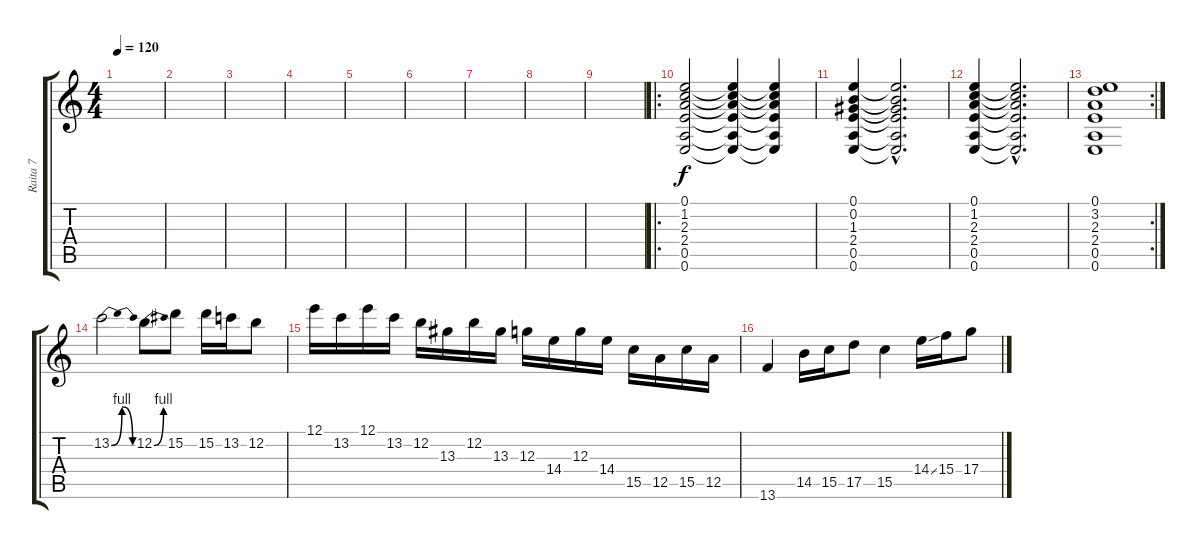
\track ("Raita 7" "Raita 7") {instrument distortionguitar}
\staff {score tabs}
\tuning (E4 B3 G3 D3 A2 E2) {hide}
\ts (4 4)
\tempo 120
\clef g2
\ks c
|
|
|
|
|
|
|
|
|
\ro
(0.1 1.2 2.3 2.4 0.5 0.6).2{volume 10} (0.1{t} 1.2{t} 2.3{t} 2.4{t} 0.5{t} 0.6{t}).4 (0.1{t} 1.2{t} 2.3{t} 2.4{t} 0.5{t} 0.6{t}).4 |
(0.1 0.2 1.3 2.4 0.5 0.6).4 (0.1{hac t} 0.2{hac t} 1.3{hac t} 2.4{hac t} 0.5{hac t} 0.6{hac t}).2{d} |
(0.1 1.2 2.3 2.4 0.5 0.6).4 (0.1{hac t} 1.2{hac t} 2.3{hac t} 2.4{hac t} 0.5{hac t} 0.6{hac t}).2{d} |
\rc 2
(0.1 3.2 2.3 2.4 0.5 0.6).1 |
13.2{be (bendrelease 0 0 9 4 30 4 60 0)}.2 12.2{be (bend 0 0 60 4)}.8 15.2.8 15.2.16 13.2.16 12.2.8 |
12.1.16 13.2.16 12.1.16 13.2.16 12.2.16 13.3.16 12.2.16 13.3.16 12.3.16 14.4.16 12.3.16 14.4.16 15.5.16 12.5.16 15.5.16 12.5.16 |
13.6.4 14.5.16 15.5.16 17.5.8 15.5.4 14.4{ss}.16 15.4.16 17.4.8
